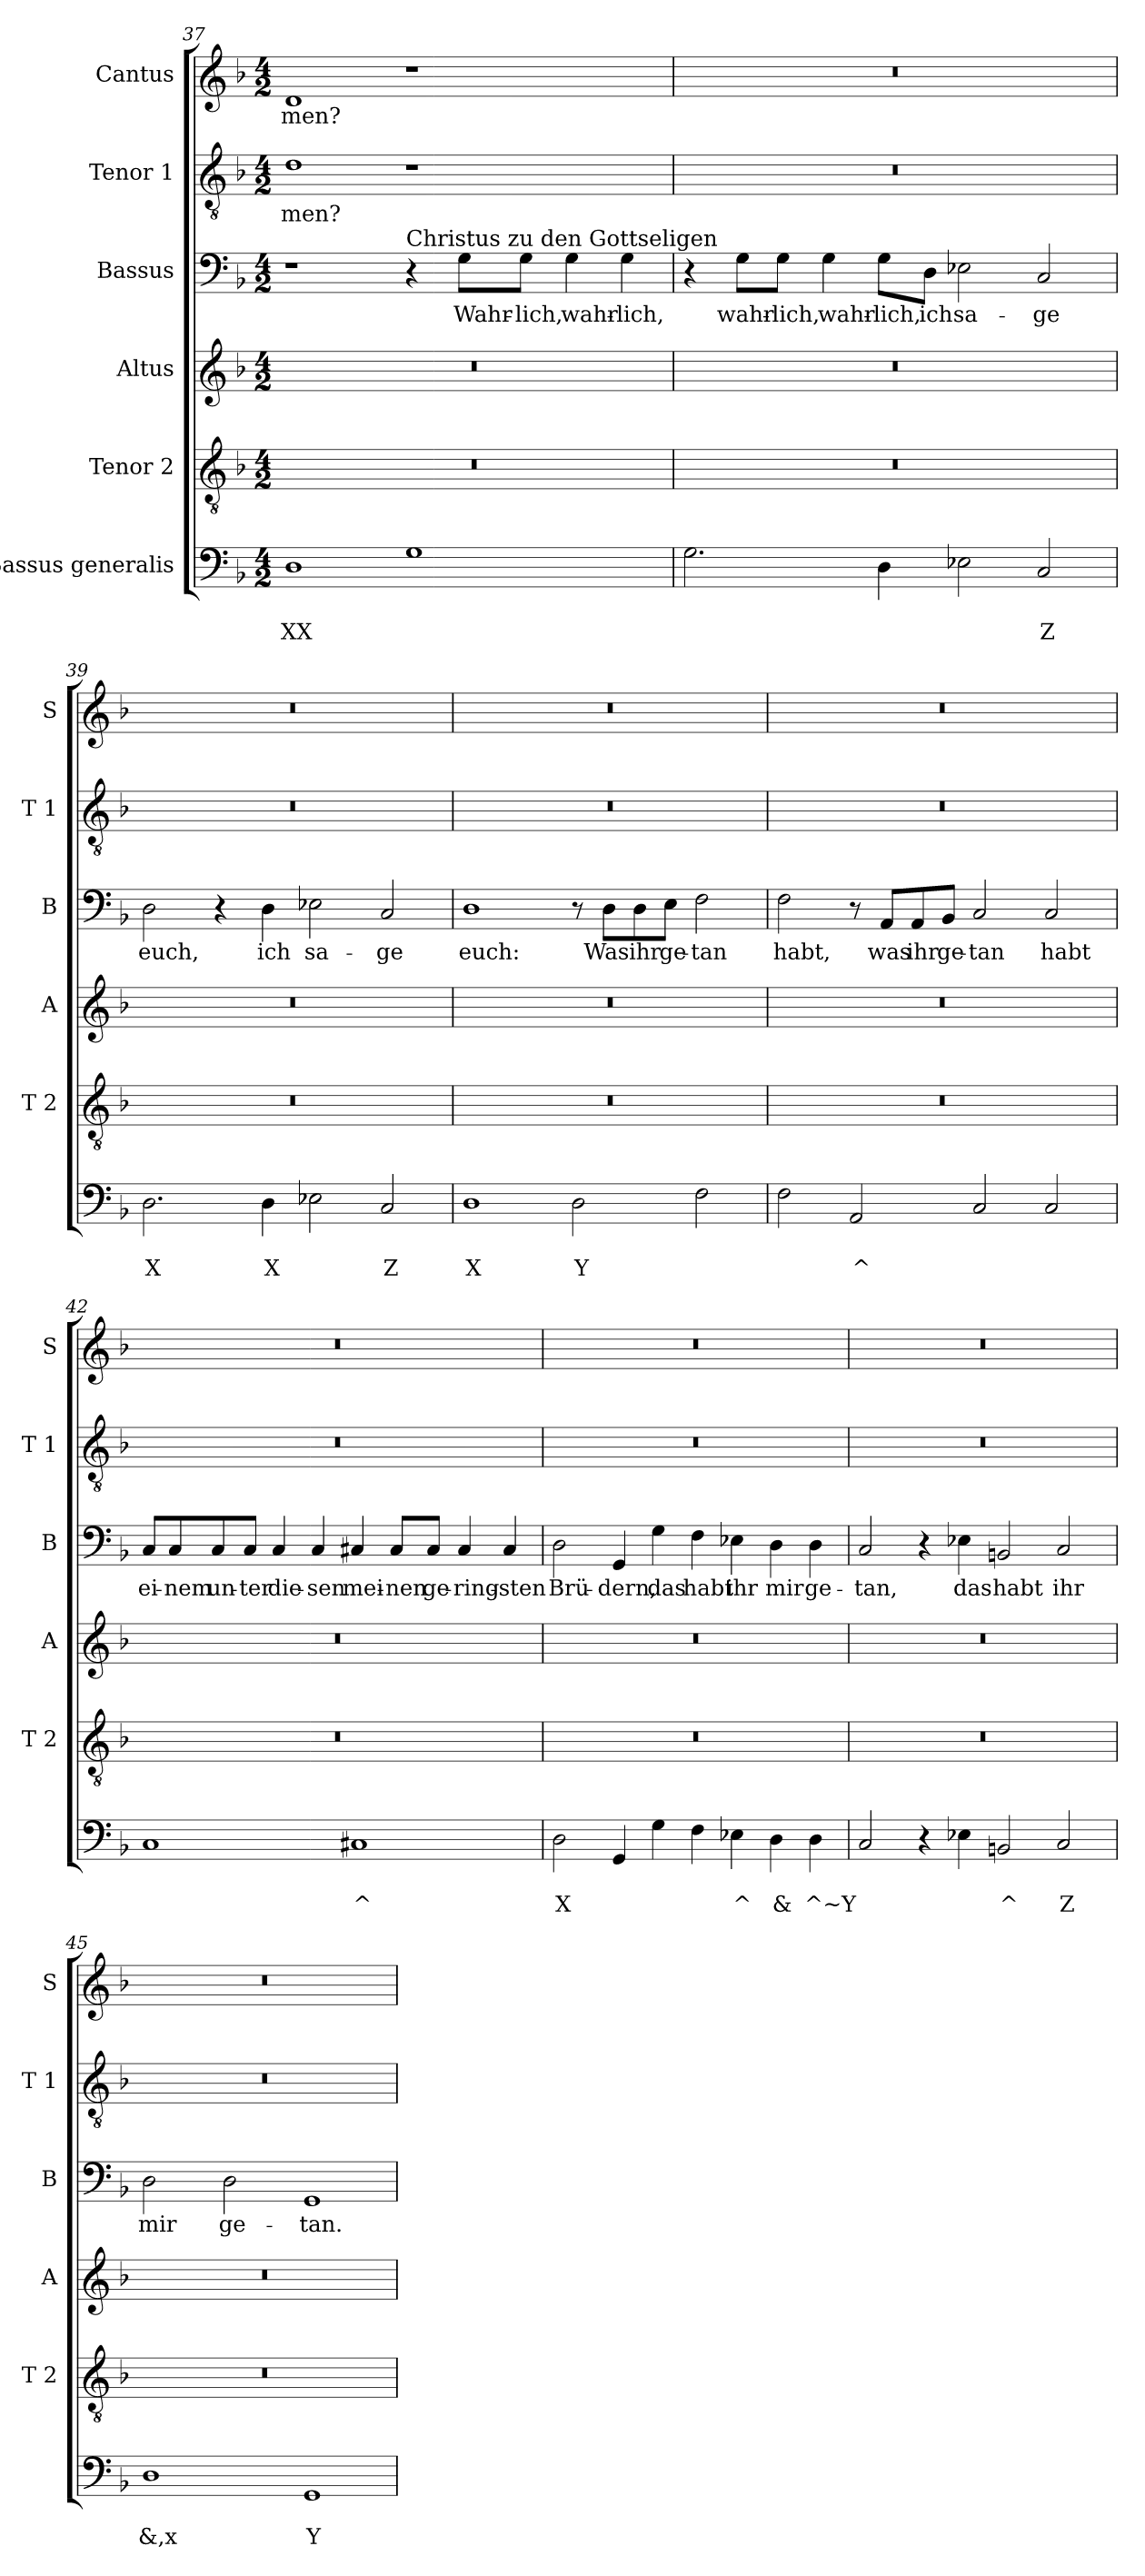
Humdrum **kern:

**kern	**text	**text	**kern	**kern	**kern	**text	**kern	**text	**kern	**text
*part6	*part6	*part6	*part5	*part4	*part3	*part3	*part2	*part2	*part1	*part1
*staff6	*staff6	*staff6	*staff5	*staff4	*staff3	*staff3	*staff2	*staff2	*staff1	*staff1
*I"Bassus generalis	*	*	*I"Tenor 2	*I"Altus	*I"Bassus	*	*I"Tenor 1	*	*I"Cantus	*
*	*	*	*I'T 2	*I'A	*I'B	*	*I'T 1	*	*I'S	*
*clefF4	*	*	*clefGv2	*clefG2	*clefF4	*	*clefGv2	*	*clefG2	*
*k[b-]	*	*	*k[b-]	*k[b-]	*k[b-]	*	*k[b-]	*	*k[b-]	*
*F:	*	*	*F:	*F:	*F:	*	*F:	*	*F:	*
*M4/2	*	*	*M4/2	*M4/2	*M4/2	*	*M4/2	*	*M4/2	*
=37	=37	=37	=37	=37	=37	=37	=37	=37	=37	=37
!	!	!LO:LY:b	!	!	!	!	!	!LO:LY:b	!	!LO:LY:b
1D	.	XX	0r	0r	1r	.	1d	-men?	1d	-men?
!	!	!	!	!	!LO:TX:a:t=Christus zu den Gottseligen	!	!	!	!	!
1G	.	.	.	.	4r	.	1r	.	1r	.
!	!	!	!	!	!	!LO:LY:b	!	!	!	!
.	.	.	.	.	8G\L	Wahr-	.	.	.	.
!	!	!	!	!	!	!LO:LY:b	!	!	!	!
.	.	.	.	.	8G\J	-lich,	.	.	.	.
!	!	!	!	!	!	!LO:LY:b	!	!	!	!
.	.	.	.	.	4G\	wahr-	.	.	.	.
!	!	!	!	!	!	!LO:LY:b	!	!	!	!
.	.	.	.	.	4G\	-lich,	.	.	.	.
=38	=38	=38	=38	=38	=38	=38	=38	=38	=38	=38
2.G\	.	.	0r	0r	4r	.	0r	.	0r	.
!	!	!	!	!	!	!LO:LY:b	!	!	!	!
.	.	.	.	.	8G\L	wahr-	.	.	.	.
!	!	!	!	!	!	!LO:LY:b	!	!	!	!
.	.	.	.	.	8G\J	-lich,	.	.	.	.
!	!	!	!	!	!	!LO:LY:b	!	!	!	!
.	.	.	.	.	4G\	wahr-	.	.	.	.
!	!	!	!	!	!	!LO:LY:b	!	!	!	!
4D\	.	.	.	.	8G\L	-lich,	.	.	.	.
!	!	!	!	!	!	!LO:LY:b	!	!	!	!
.	.	.	.	.	8D\J	ich	.	.	.	.
!	!	!	!	!	!	!LO:LY:b	!	!	!	!
2E-X\	.	.	.	.	2E-X\	sa-	.	.	.	.
!	!	!LO:LY:b	!	!	!	!LO:LY:b	!	!	!	!
2C/	.	Z	.	.	2C/	-ge	.	.	.	.
=39	=39	=39	=39	=39	=39	=39	=39	=39	=39	=39
!	!	!LO:LY:b	!	!	!	!LO:LY:b	!	!	!	!
2.D\	.	X	0r	0r	2D\	euch,	0r	.	0r	.
.	.	.	.	.	4r	.	.	.	.	.
!	!	!LO:LY:b	!	!	!	!LO:LY:b	!	!	!	!
4D\	.	X	.	.	4D\	ich	.	.	.	.
!	!	!	!	!	!	!LO:LY:b	!	!	!	!
2E-X\	.	.	.	.	2E-X\	sa-	.	.	.	.
!	!	!LO:LY:b	!	!	!	!LO:LY:b	!	!	!	!
2C/	.	Z	.	.	2C/	-ge	.	.	.	.
!!LO:LB:g=z
=40	=40	=40	=40	=40	=40	=40	=40	=40	=40	=40
!	!	!LO:LY:b	!	!	!	!LO:LY:b	!	!	!	!
1D	.	X	0r	0r	1D	euch:	0r	.	0r	.
!	!	!LO:LY:b	!	!	!	!	!	!	!	!
2D\	.	Y	.	.	8r	.	.	.	.	.
!	!	!	!	!	!	!LO:LY:b	!	!	!	!
.	.	.	.	.	8D\L	Was	.	.	.	.
!	!	!	!	!	!	!LO:LY:b	!	!	!	!
.	.	.	.	.	8D\	ihr	.	.	.	.
!	!	!	!	!	!	!LO:LY:b	!	!	!	!
.	.	.	.	.	8E\J	ge-	.	.	.	.
!	!	!	!	!	!	!LO:LY:b	!	!	!	!
2F\	.	.	.	.	2F\	-tan	.	.	.	.
=41	=41	=41	=41	=41	=41	=41	=41	=41	=41	=41
!	!	!	!	!	!	!LO:LY:b	!	!	!	!
2F\	.	.	0r	0r	2F\	habt,	0r	.	0r	.
!	!	!LO:LY:b	!	!	!	!	!	!	!	!
2AA/	.	^	.	.	8r	.	.	.	.	.
!	!	!	!	!	!	!LO:LY:b	!	!	!	!
.	.	.	.	.	8AA/L	was	.	.	.	.
!	!	!	!	!	!	!LO:LY:b	!	!	!	!
.	.	.	.	.	8AA/	ihr	.	.	.	.
!	!	!	!	!	!	!LO:LY:b	!	!	!	!
.	.	.	.	.	8BB-/J	ge-	.	.	.	.
!	!	!	!	!	!	!LO:LY:b	!	!	!	!
2C/	.	.	.	.	2C/	-tan	.	.	.	.
!	!	!	!	!	!	!LO:LY:b	!	!	!	!
2C/	.	.	.	.	2C/	habt	.	.	.	.
=42	=42	=42	=42	=42	=42	=42	=42	=42	=42	=42
!	!	!	!	!	!	!LO:LY:b	!	!	!	!
1C	.	.	0r	0r	8C/L	ei-	0r	.	0r	.
!	!	!	!	!	!	!LO:LY:b	!	!	!	!
.	.	.	.	.	8C/	-nem	.	.	.	.
!	!	!	!	!	!	!LO:LY:b	!	!	!	!
.	.	.	.	.	8C/	un-	.	.	.	.
!	!	!	!	!	!	!LO:LY:b	!	!	!	!
.	.	.	.	.	8C/J	-ter	.	.	.	.
!	!	!	!	!	!	!LO:LY:b	!	!	!	!
.	.	.	.	.	4C/	die-	.	.	.	.
!	!	!	!	!	!	!LO:LY:b	!	!	!	!
.	.	.	.	.	4C/	-sen	.	.	.	.
!	!	!LO:LY:b	!	!	!	!LO:LY:b	!	!	!	!
1C#X	.	^	.	.	4C#X/	mei-	.	.	.	.
!	!	!	!	!	!	!LO:LY:b	!	!	!	!
.	.	.	.	.	8C#/L	-nen	.	.	.	.
!	!	!	!	!	!	!LO:LY:b	!	!	!	!
.	.	.	.	.	8C#/J	ge-	.	.	.	.
!	!	!	!	!	!	!LO:LY:b	!	!	!	!
.	.	.	.	.	4C#/	-ring-	.	.	.	.
!	!	!	!	!	!	!LO:LY:b	!	!	!	!
.	.	.	.	.	4C#/	-sten	.	.	.	.
!!LO:LB:g=z
=43	=43	=43	=43	=43	=43	=43	=43	=43	=43	=43
!	!	!LO:LY:b	!	!	!	!LO:LY:b	!	!	!	!
2D\	.	X	0r	0r	2D\	Brü-	0r	.	0r	.
!	!	!	!	!	!	!LO:LY:b	!	!	!	!
4GG/	.	.	.	.	4GG/	-dern,	.	.	.	.
!	!	!	!	!	!	!LO:LY:b	!	!	!	!
4G\	.	.	.	.	4G\	das	.	.	.	.
!	!	!	!	!	!	!LO:LY:b	!	!	!	!
4F\	.	.	.	.	4F\	habt	.	.	.	.
!	!	!LO:LY:b	!	!	!	!LO:LY:b	!	!	!	!
4E-X\	.	^	.	.	4E-X\	ihr	.	.	.	.
!	!	!LO:LY:b	!	!	!	!LO:LY:b	!	!	!	!
4D\	.	&	.	.	4D\	mir	.	.	.	.
!	!	!LO:LY:b	!	!	!	!LO:LY:b	!	!	!	!
4D\	.	^~Y	.	.	4D\	ge-	.	.	.	.
=44	=44	=44	=44	=44	=44	=44	=44	=44	=44	=44
!	!	!	!	!	!	!LO:LY:b	!	!	!	!
2C/	.	.	0r	0r	2C/	-tan,	0r	.	0r	.
4r	.	.	.	.	4r	.	.	.	.	.
!	!	!	!	!	!	!LO:LY:b	!	!	!	!
4E-X\	.	.	.	.	4E-X\	das	.	.	.	.
!	!	!LO:LY:b	!	!	!	!LO:LY:b	!	!	!	!
2BBn/	.	^	.	.	2BBn/	habt	.	.	.	.
!	!	!LO:LY:b	!	!	!	!LO:LY:b	!	!	!	!
2C/	.	Z	.	.	2C/	ihr	.	.	.	.
=45	=45	=45	=45	=45	=45	=45	=45	=45	=45	=45
*^	*	*	*	*	*	*	*	*	*	*
!	!	!	!LO:LY:b	!	!	!	!LO:LY:b	!	!	!	!
1D	4ryy	.	&,x	0r	0r	2D\	mir	0r	.	0r	.
!	!	!	!LO:LY:b	!	!	!	!	!	!	!	!
.	4ryy	.	^,4	.	.	.	.	.	.	.	.
!	!	!	!LO:LY:b	!	!	!	!LO:LY:b	!	!	!	!
.	4ryy	.	%,x	.	.	2D\	ge-	.	.	.	.
.	4ryy	.	.	.	.	.	.	.	.	.	.
!	!	!	!LO:LY:b	!	!	!	!LO:LY:b	!	!	!	!
1GG	1ryy	.	Y	.	.	1GG	-tan.	.	.	.	.
*v	*v	*	*	*	*	*	*	*	*	*	*
=	=	=	=	=	=	=	=	=	=	=
*-	*-	*-	*-	*-	*-	*-	*-	*-	*-	*-
